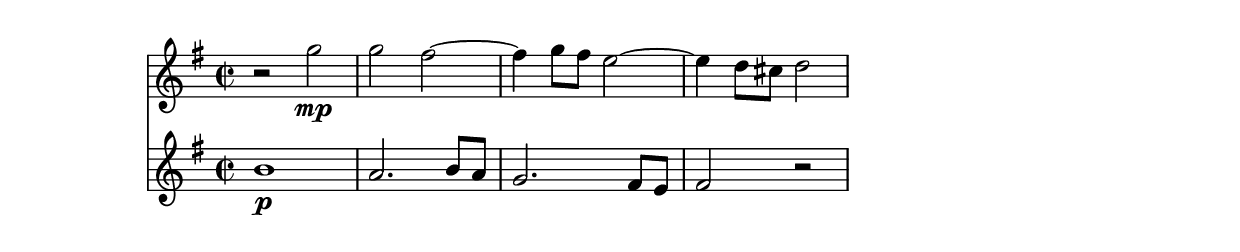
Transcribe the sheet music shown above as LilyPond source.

% DO NOT EDIT this file manually; it is automatically
% generated from Documentation/snippets/new
% Make any changes in Documentation/snippets/new/
% and then run scripts/auxiliar/makelsr.py
%
% This file is in the public domain.
%% Note: this file works from version 2.19.21
\version "2.19.21"

\header {

  lsrtags = "scheme-language, midi"

  texidoc = "The default MIDI instrument equalizer can be replaced by
  setting the @code{instrumentEqualizer} property in the @code{Score}
  context to a user-defined Scheme procedure that uses a MIDI instrument
  name as its argument along with a pair of fractions indicating the
  minimum and maximum volumes respectively to be applied to that
  specific instrument.

  The following example sets the minimum and maximum volumes for flute
  and clarinet respectively."

  doctitle = "Replacing default MIDI instrument equalization"
} % begin verbatim


#(define my-instrument-equalizer-alist '())

#(set! my-instrument-equalizer-alist
  (append
    '(
      ("flute" . (0.7 . 0.9))
      ("clarinet" . (0.3 . 0.6)))
    my-instrument-equalizer-alist))

#(define (my-instrument-equalizer s)
  (let ((entry (assoc s my-instrument-equalizer-alist)))
    (if entry
      (cdr entry))))

\score {
  <<
    \new Staff {
      \key g \major
      \time 2/2
      \set Score.instrumentEqualizer = #my-instrument-equalizer
      \set Staff.midiInstrument = #"flute"
      \new Voice \relative {
        r2 g''\mp g fis~
        4 g8 fis e2~
        4 d8 cis d2
      }
    }
    \new Staff {
      \key g \major
      \set Staff.midiInstrument = #"clarinet"
      \new Voice \relative {
        b'1\p a2. b8 a
        g2. fis8 e
        fis2 r
      }
    }
  >>
  \layout { }
  \midi {  }
}
